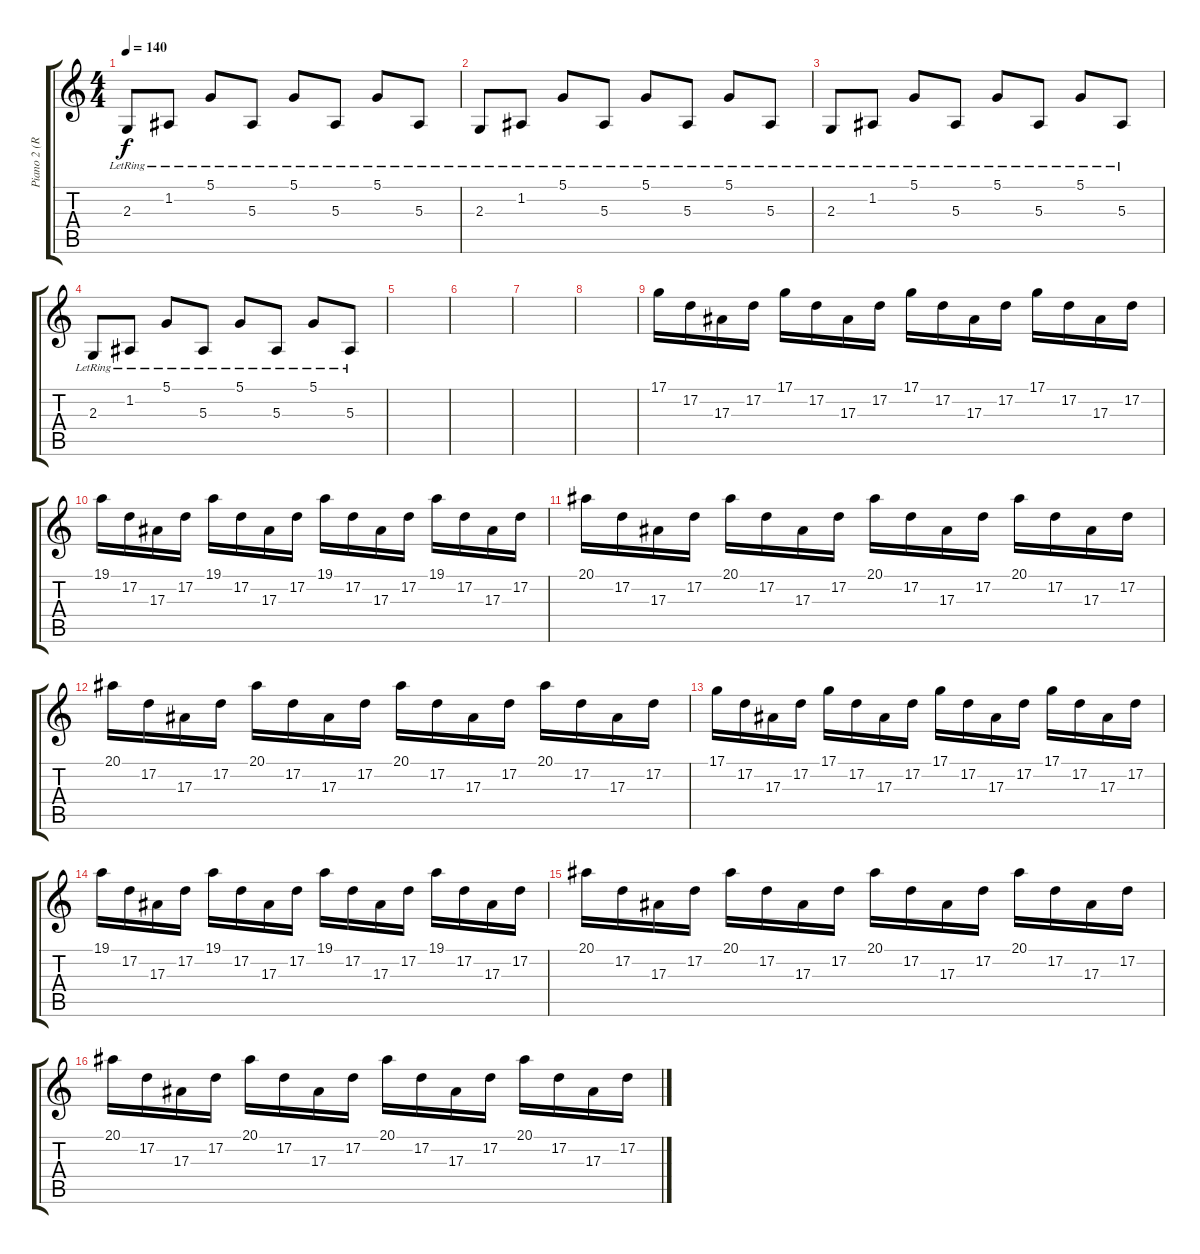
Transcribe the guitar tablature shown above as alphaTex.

\track ("Piano 2 (Right Hand)" "Piano 2 (R") {instrument brightacousticpiano}
\staff {score tabs}
\tuning (D4 A3 F3 C3 G2 C2) {hide}
\ts (4 4)
\tempo 140
\clef g2
\ks c
2.3{lr}.8{dy f} 1.2{lr}.8 5.1{lr}.8 5.3{lr}.8 5.1{lr}.8 5.3{lr}.8 5.1{lr}.8 5.3{lr}.8 |
2.3{lr}.8 1.2{lr}.8 5.1{lr}.8 5.3{lr}.8 5.1{lr}.8 5.3{lr}.8 5.1{lr}.8 5.3{lr}.8 |
2.3{lr}.8 1.2{lr}.8 5.1{lr}.8 5.3{lr}.8 5.1{lr}.8 5.3{lr}.8 5.1{lr}.8 5.3{lr}.8 |
2.3{lr}.8 1.2{lr}.8 5.1{lr}.8 5.3{lr}.8 5.1{lr}.8 5.3{lr}.8 5.1{lr}.8 5.3{lr}.8 |
|
|
|
|
17.1.16 17.2.16 17.3.16 17.2.16 17.1.16 17.2.16 17.3.16 17.2.16 17.1.16 17.2.16 17.3.16 17.2.16 17.1.16 17.2.16 17.3.16 17.2.16 |
19.1.16 17.2.16 17.3.16 17.2.16 19.1.16 17.2.16 17.3.16 17.2.16 19.1.16 17.2.16 17.3.16 17.2.16 19.1.16 17.2.16 17.3.16 17.2.16 |
20.1.16 17.2.16 17.3.16 17.2.16 20.1.16 17.2.16 17.3.16 17.2.16 20.1.16 17.2.16 17.3.16 17.2.16 20.1.16 17.2.16 17.3.16 17.2.16 |
20.1.16 17.2.16 17.3.16 17.2.16 20.1.16 17.2.16 17.3.16 17.2.16 20.1.16 17.2.16 17.3.16 17.2.16 20.1.16 17.2.16 17.3.16 17.2.16 |
17.1.16 17.2.16 17.3.16 17.2.16 17.1.16 17.2.16 17.3.16 17.2.16 17.1.16 17.2.16 17.3.16 17.2.16 17.1.16 17.2.16 17.3.16 17.2.16 |
19.1.16 17.2.16 17.3.16 17.2.16 19.1.16 17.2.16 17.3.16 17.2.16 19.1.16 17.2.16 17.3.16 17.2.16 19.1.16 17.2.16 17.3.16 17.2.16 |
20.1.16 17.2.16 17.3.16 17.2.16 20.1.16 17.2.16 17.3.16 17.2.16 20.1.16 17.2.16 17.3.16 17.2.16 20.1.16 17.2.16 17.3.16 17.2.16 |
20.1.16 17.2.16 17.3.16 17.2.16 20.1.16 17.2.16 17.3.16 17.2.16 20.1.16 17.2.16 17.3.16 17.2.16 20.1.16 17.2.16 17.3.16 17.2.16
